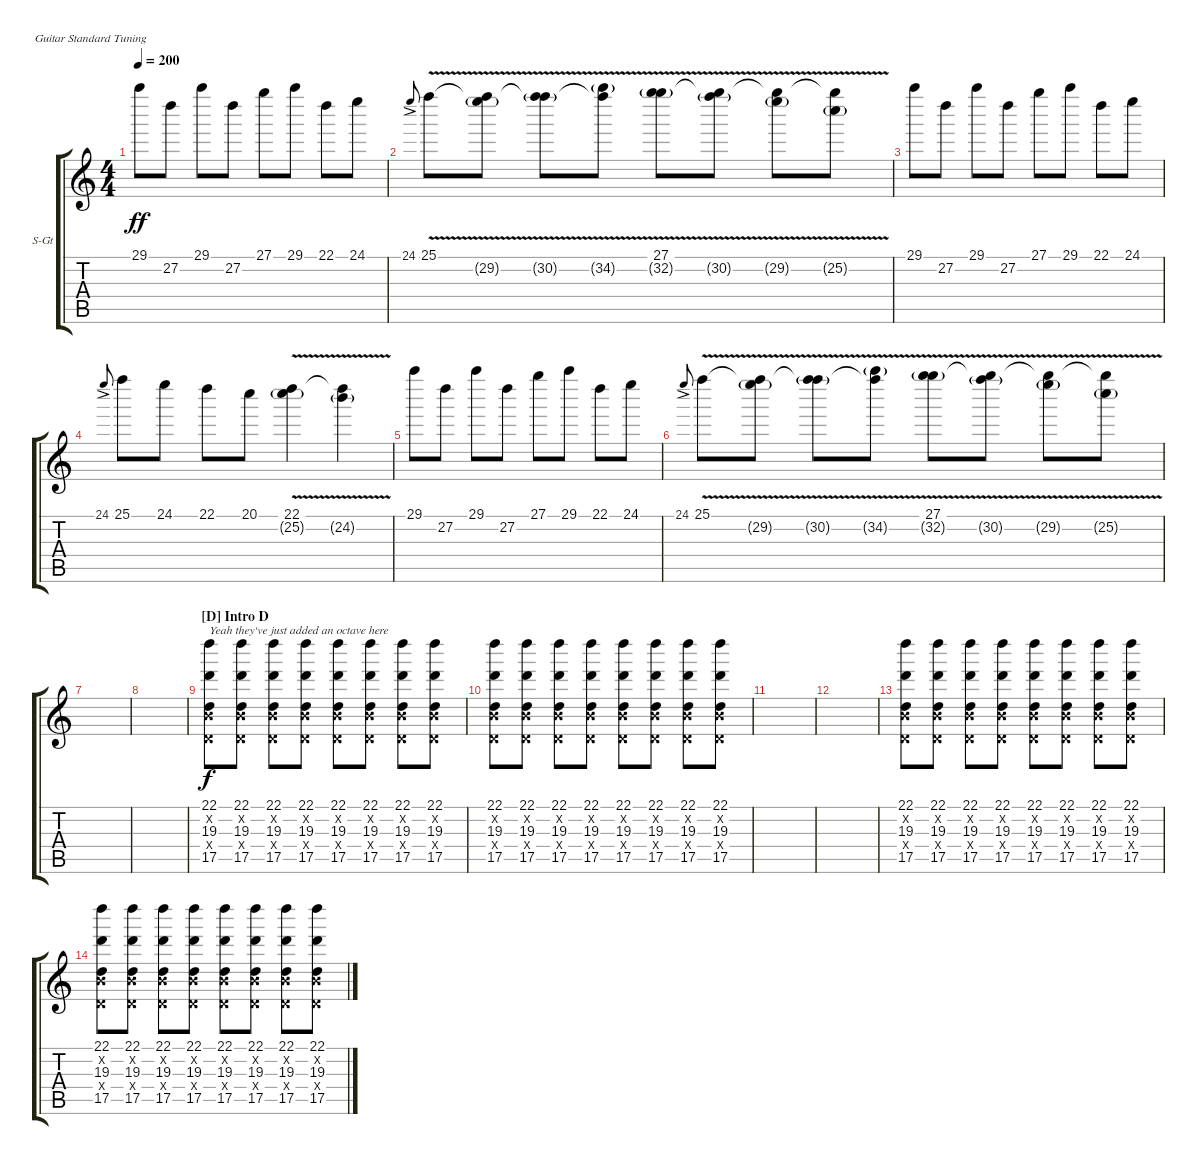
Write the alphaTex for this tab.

\defaultSystemsLayout 4
\bracketExtendMode groupsimilarinstruments
\firstSystemTrackNameOrientation horizontal
\otherSystemsTrackNameOrientation horizontal
\track ("Some acoustic" "S-Gt") {instrument acousticguitarsteel}
\staff {score tabs}
\tuning (E4 B3 G3 D3 A2 E2)
\ts (4 4)
\tempo 200
\clef g2
\scale
0.333333
\ks c
29.1.8{dy ff} 27.2.8 29.1.8 27.2.8 27.1.8 29.1.8 22.1.8 24.1.8 |
\scale
0.333333 24.1{ac}.8{gr onbeat} 25.1{v}.8 (29.2{g} 25.1{v t}).8 (30.2{g} 25.1{v t}).8 (34.2{g} 25.1{v t}).8 (27.1{v} 32.2{g}).8 (30.2{g} 27.1{v t}).8 (29.2{g} 27.1{v t}).8 (25.2{g} 27.1{v t}).8 |
\scale
0.333333 29.1.8 27.2.8 29.1.8 27.2.8 27.1.8 29.1.8 22.1.8 24.1.8 |
\scale
0.333333 24.1{ac}.8{gr onbeat} 25.1.8 24.1.8 22.1.8 20.1.8 (22.1{v} 25.2{g}).4 (24.2{g} 22.1{t}).4 |
\scale
0.333333 29.1.8 27.2.8 29.1.8 27.2.8 27.1.8 29.1.8 22.1.8 24.1.8 |
\scale
0.333333 24.1{ac}.8{gr onbeat} 25.1{v}.8 (29.2{g} 25.1{v t}).8 (30.2{g} 25.1{v t}).8 (34.2{g} 25.1{v t}).8 (27.1{v} 32.2{g}).8 (30.2{g} 27.1{v t}).8 (29.2{g} 27.1{v t}).8 (25.2{g} 27.1{v t}).8 |
\scale
0.333333 |
\scale
0.333333 |
\section ("D" "Intro D")
\scale
0.333333 (22.1 19.3 17.5 0.2{x} 0.4{x}).8{txt "Yeah they've just added an octave here" dy f} (22.1 19.3 17.5 0.2{x} 0.4{x}).8 (22.1 19.3 17.5 0.2{x} 0.4{x}).8 (22.1 19.3 17.5 0.2{x} 0.4{x}).8 (22.1 19.3 17.5 0.2{x} 0.4{x}).8 (22.1 19.3 17.5 0.2{x} 0.4{x}).8 (22.1 19.3 17.5 0.2{x} 0.4{x}).8 (22.1 19.3 17.5 0.2{x} 0.4{x}).8 |
\scale
0.333333 (22.1 19.3 17.5 0.4{x} 0.2{x}).8 (22.1 19.3 17.5 0.4{x} 0.2{x}).8 (22.1 19.3 17.5 0.4{x} 0.2{x}).8 (22.1 19.3 17.5 0.4{x} 0.2{x}).8 (22.1 19.3 17.5 0.4{x} 0.2{x}).8 (22.1 19.3 17.5 0.4{x} 0.2{x}).8 (22.1 19.3 17.5 0.4{x} 0.2{x}).8 (22.1 19.3 17.5 0.4{x} 0.2{x}).8 |
\scale
0.333333 |
\scale
0.333333 |
\scale
0.333333 (22.1 19.3 17.5 0.2{x} 0.4{x}).8 (22.1 19.3 17.5 0.2{x} 0.4{x}).8 (22.1 19.3 17.5 0.2{x} 0.4{x}).8 (22.1 19.3 17.5 0.2{x} 0.4{x}).8 (22.1 19.3 17.5 0.2{x} 0.4{x}).8 (22.1 19.3 17.5 0.2{x} 0.4{x}).8 (22.1 19.3 17.5 0.2{x} 0.4{x}).8 (22.1 19.3 17.5 0.2{x} 0.4{x}).8 |
\scale
0.333333 (22.1 19.3 17.5 0.4{x} 0.2{x}).8 (22.1 19.3 17.5 0.4{x} 0.2{x}).8 (22.1 19.3 17.5 0.4{x} 0.2{x}).8 (22.1 19.3 17.5 0.4{x} 0.2{x}).8 (22.1 19.3 17.5 0.4{x} 0.2{x}).8 (22.1 19.3 17.5 0.4{x} 0.2{x}).8 (22.1 19.3 17.5 0.4{x} 0.2{x}).8 (22.1 19.3 17.5 0.4{x} 0.2{x}).8 |
\scale
0.333333 |
\scale
0.333333
